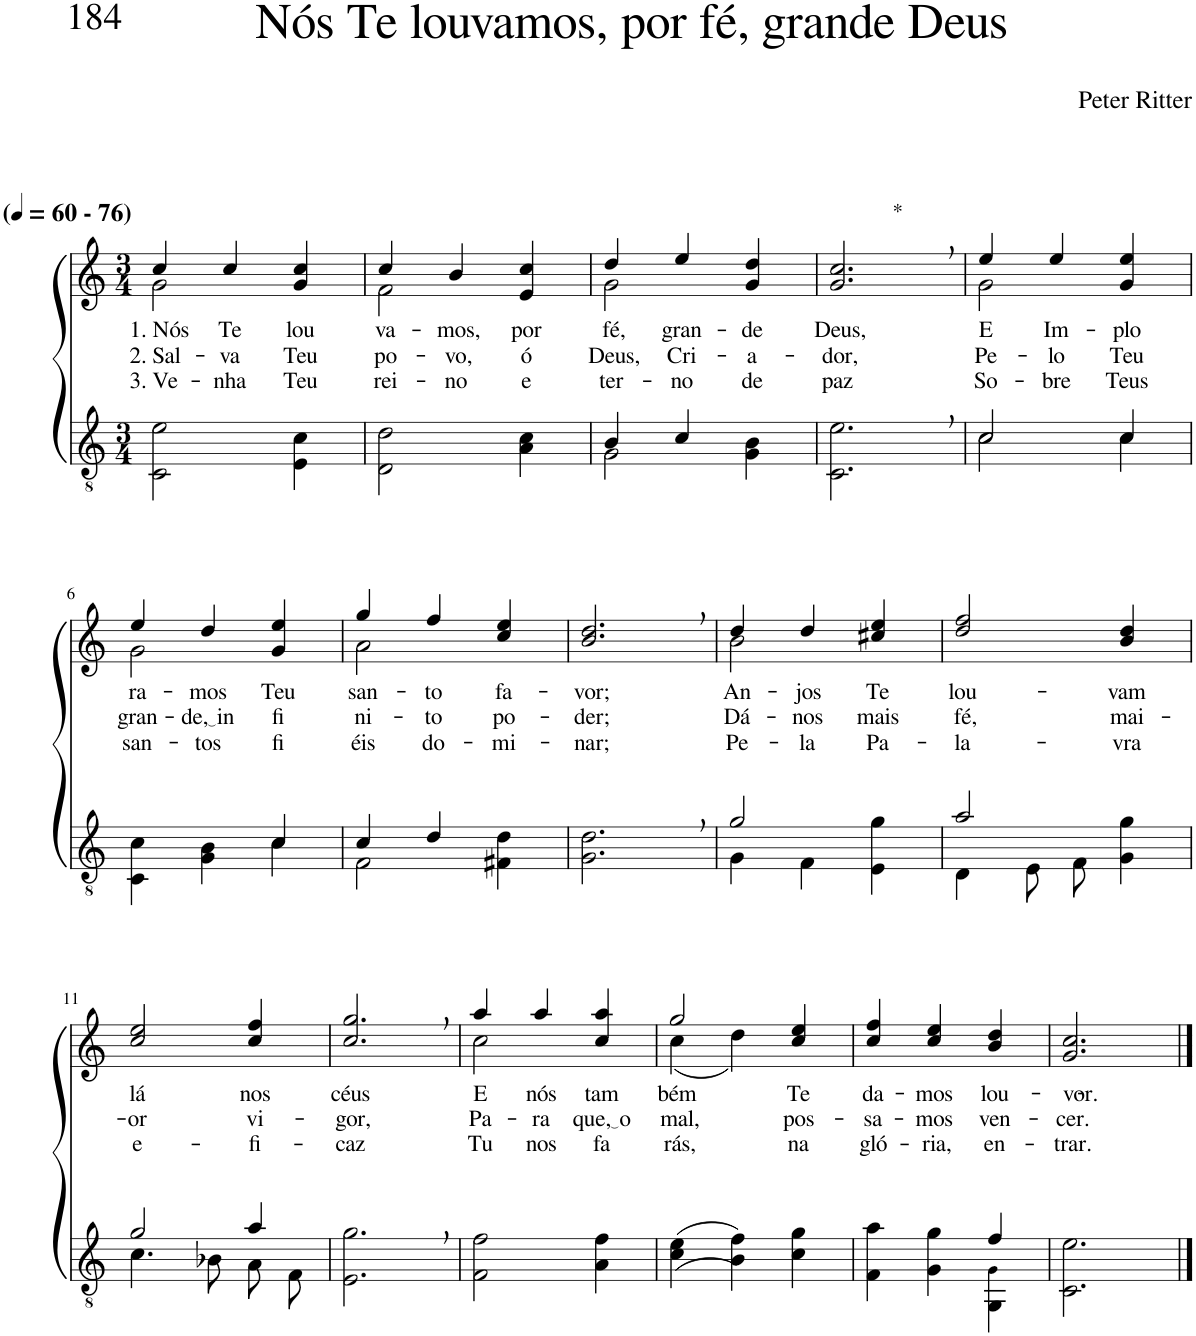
**kern	**kern	**text	**text	**text
*part2	*part1	*part1	*part1	*part1
*staff2	*staff1	*staff1	*staff1	*staff1
*I"Parte III e IV	*I"Parte I e II	*	*	*
*clefGv2	*clefG2	*	*	*
*Trd3c5	*Trd3c5	*	*	*
*k[]	*k[]	*	*	*
*M3/4	*M3/4	*	*	*
*MM60	*MM60	*	*	*
=1	=1	=1	=1	=1
*	*^	*	*	*
!	!LO:TX:a:B:t=(	!	!	!	!
!	!LO:TX:a:B:t=- 76)	!	!	!	!
!	!	!	!LO:LY:b	!LO:LY:b	!LO:LY:b
2C\ 2e\	4cc/	2g\	1. Nós	2. Sal-	3. Ve-
!	!	!	!LO:LY:b	!LO:LY:b	!LO:LY:b
.	4cc/	.	Te	-va	-nha
!	!	!	!LO:LY:b	!LO:LY:b	!LO:LY:b
4E\ 4c\	4g/ 4cc/	4ryy	lou-	Teu	Teu
=2	=2	=2	=2	=2	=2
!	!	!	!LO:LY:b	!LO:LY:b	!LO:LY:b
2D\ 2d\	4cc/	2f\	-va-	po-	rei-
!	!	!	!LO:LY:b	!LO:LY:b	!LO:LY:b
.	4b/	.	-mos,	-vo,	-no
!	!	!	!LO:LY:b	!LO:LY:b	!LO:LY:b
4A\ 4c\	4e/ 4cc/	4ryy	por	ó	e-
=3	=3	=3	=3	=3	=3
*^	*	*	*	*	*
!	!	!	!	!LO:LY:b	!LO:LY:b	!LO:LY:b
4B/	2G\	4dd/	2g\	fé,	Deus,	-ter-
!	!	!	!	!LO:LY:b	!LO:LY:b	!LO:LY:b
4c/	.	4ee/	.	gran-	Cri-	-no
!	!	!	!	!LO:LY:b	!LO:LY:b	!LO:LY:b
4ryy	4G\ 4B\	4g/ 4dd/	4ryy	-de	-a-	de
=4	=4	=4	=4	=4	=4	=4
!	!	!LO:TX:a:t=*	!	!	!	!
!	!	!	!	!LO:LY:b	!LO:LY:b	!LO:LY:b
*v	*v	*	*	*	*	*
*	*v	*v	*	*	*
2.C\, 2.e\,	2.g/, 2.cc/,	Deus,	-dor,	paz
=5	=5	=5	=5	=5
*^	*^	*	*	*
!	!	!	!	!LO:LY:b	!LO:LY:b	!LO:LY:b
2c\	2c/	4ee/	2g\	E	Pe-	So-
!	!	!	!	!LO:LY:b	!LO:LY:b	!LO:LY:b
.	.	4ee/	.	Im-	-lo	-bre
!	!	!	!	!LO:LY:b	!LO:LY:b	!LO:LY:b
4c\	4c/	4g/ 4ee/	4ryy	-plo-	Teu	Teus
!!LO:LB:g=z	!!
=6	=6	=6	=6	=6	=6	=6
!	!	!	!	!LO:LY:b	!LO:LY:b	!LO:LY:b
2ryy	4C\ 4c\	4ee/	2g\	-ra-	gran-	san-
!	!	!	!	!LO:LY:b	!LO:LY:b	!LO:LY:b
.	4G\ 4B\	4dd/	.	-mos	de, in	-tos
!	!	!	!	!LO:LY:b	!LO:LY:b	!LO:LY:b
4c/	4c\	4g/ 4ee/	4ryy	Teu	fi-	fi-
=7	=7	=7	=7	=7	=7	=7
!	!	!	!	!LO:LY:b	!LO:LY:b	!LO:LY:b
4c/	2F\	4gg/	2a\	san-	-ni-	-éis
!	!	!	!	!LO:LY:b	!LO:LY:b	!LO:LY:b
4d/	.	4ff/	.	-to	-to	do-
!	!	!	!	!LO:LY:b	!LO:LY:b	!LO:LY:b
4ryy	4F#X\ 4d\	4cc/ 4ee/	4ryy	fa-	po-	-mi-
=8	=8	=8	=8	=8	=8	=8
!	!	!	!	!LO:LY:b	!LO:LY:b	!LO:LY:b
*v	*v	*	*	*	*	*
*	*v	*v	*	*	*
2.G\, 2.d\,	2.b/, 2.dd/,	-vor;	-der;	-nar;
=9	=9	=9	=9	=9
*^	*^	*	*	*
!	!	!	!	!LO:LY:b	!LO:LY:b	!LO:LY:b
2g/	4G\	4dd/	2b\	An-	Dá-	Pe-
!	!	!	!	!LO:LY:b	!LO:LY:b	!LO:LY:b
.	4F\	4dd/	.	-jos	-nos	-la
!	!	!	!	!LO:LY:b	!LO:LY:b	!LO:LY:b
4ryy	4E\ 4g\	4cc#X/ 4ee/	4ryy	Te	mais	Pa-
=10	=10	=10	=10	=10	=10	=10
!	!	!	!	!LO:LY:b	!LO:LY:b	!LO:LY:b
*	*	*v	*v	*	*	*
2a/	4D\	2dd/ 2ff/	lou-	fé,	-la-
.	8E\L	.	.	.	.
.	8F\J	.	.	.	.
!	!	!	!LO:LY:b	!LO:LY:b	!LO:LY:b
4ryy	4G\ 4g\	4b/ 4dd/	-vam	mai-	-vra
!!LO:LB:g=z
=11	=11	=11	=11	=11	=11
!	!	!	!LO:LY:b	!LO:LY:b	!LO:LY:b
2g/	4.c\	2cc/ 2ee/	lá	-or	e-
.	8B-X\	.	.	.	.
!	!	!	!LO:LY:b	!LO:LY:b	!LO:LY:b
4a/	8A\L	4cc/ 4ff/	nos	vi-	-fi-
.	8F\J	.	.	.	.
=12	=12	=12	=12	=12	=12
!	!	!	!LO:LY:b	!LO:LY:b	!LO:LY:b
*v	*v	*	*	*	*
2.E\, 2.g\,	2.cc/, 2.gg/,	céus	-gor,	-caz
=13	=13	=13	=13	=13
*	*^	*	*	*
!	!	!	!LO:LY:b	!LO:LY:b	!LO:LY:b
2F\ 2f\	4aa/	2cc\	E	Pa-	Tu
!	!	!	!LO:LY:b	!LO:LY:b	!LO:LY:b
.	4aa/	.	nós	-ra	nos
!	!	!	!LO:LY:b	!LO:LY:b	!LO:LY:b
4A\ 4f\	4cc/ 4aa/	4ryy	tam-	que, o	fa-
=14	=14	=14	=14	=14	=14
!	!	!	!LO:LY:b	!LO:LY:b	!LO:LY:b
((4c\ 4e\	2gg/	(4cc\	-bém	mal,	-rás,
4B\ 4f\))	.	4dd\)	.	.	.
!	!	!	!LO:LY:b	!LO:LY:b	!LO:LY:b
4c\ 4g\	4cc/ 4ee/	4ryy	Te	pos-	na
=15	=15	=15	=15	=15	=15
*^	*	*	*	*	*
!	!	!	!	!LO:LY:b	!LO:LY:b	!LO:LY:b
*	*	*v	*v	*	*	*
2ryy	4F\ 4a\	4cc/ 4ff/	da-	-sa-	gló-
!	!	!	!LO:LY:b	!LO:LY:b	!LO:LY:b
.	4G\ 4g\	4cc/ 4ee/	-mos	-mos	-ria,
!	!	!	!LO:LY:b	!LO:LY:b	!LO:LY:b
4f/	4GG\ 4G!\	4b/ 4dd/	lou-	ven-	en-
=16	=16	=16	=16	=16	=16
!	!	!	!LO:LY:b	!LO:LY:b	!LO:LY:b
*v	*v	*	*	*	*
2.C\ 2.e\	2.g/ 2.cc/	-vor.-	-cer.	-trar.
==	==	==	==	==
*-	*-	*-	*-	*-
